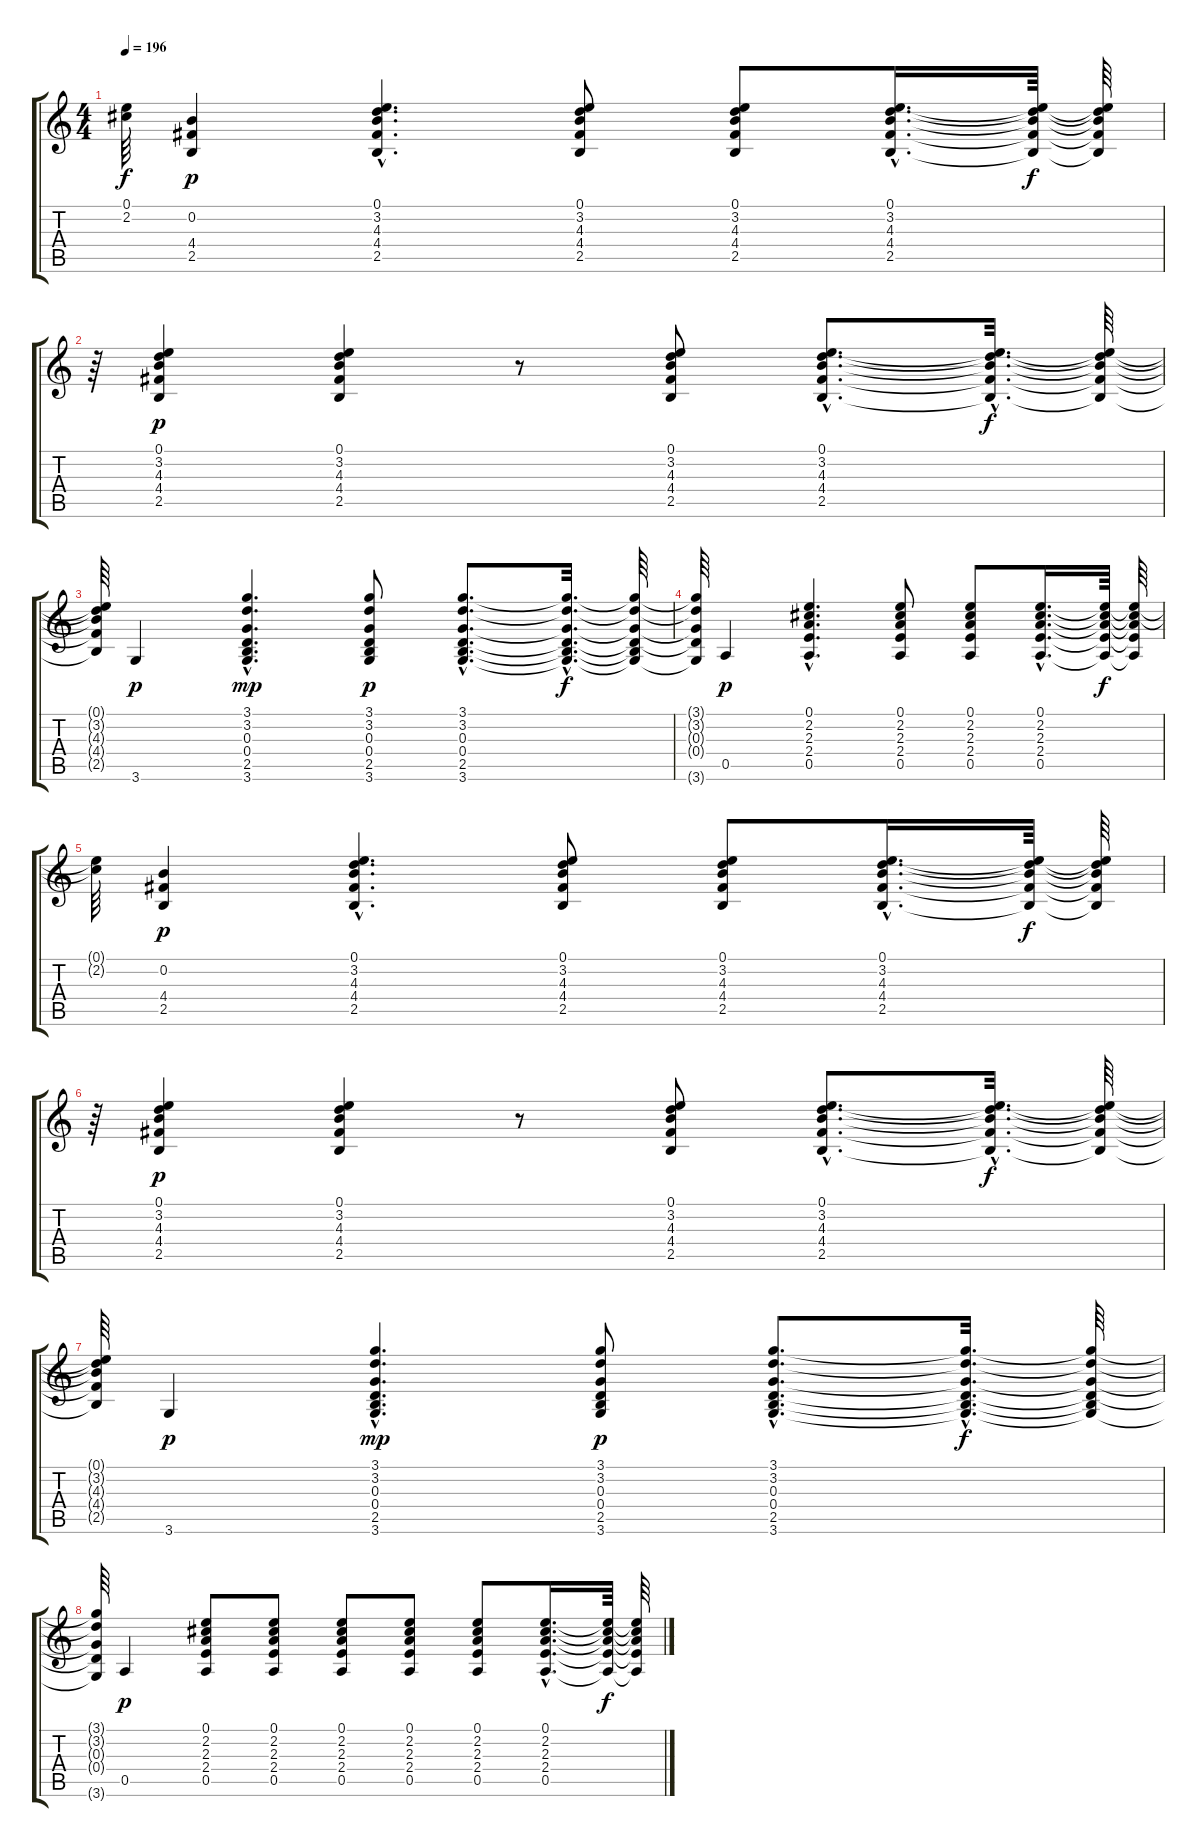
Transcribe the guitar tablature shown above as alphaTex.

\track "" {instrument acousticguitarsteel}
\staff {score tabs}
\tuning (E4 B3 G3 D3 A2 E2) {hide}
\ts (4 4)
\tempo 196
\clef g2
\ks c
(0.1{t} 2.2{t}).64{dy f} (0.2 4.4 2.5).4{dy p} (0.1{hac} 3.2{hac} 4.3{hac} 4.4{hac} 2.5{hac}).4{d} (0.1 3.2 4.3 4.4 2.5).8 (0.1 3.2 4.3 4.4 2.5).8 (0.1{hac} 3.2{hac} 4.3{hac} 4.4{hac} 2.5{hac}).16{d} (0.1{t} 3.2{t} 4.3{t} 4.4{t} 2.5{t}).64{dy f} (0.1{t} 3.2{t} 4.3{t} 4.4{t} 2.5{t}).64 |
r.64 (0.1 3.2 4.3 4.4 2.5).4{dy p} (0.1 3.2 4.3 4.4 2.5).4 r.8 (0.1 3.2 4.3 4.4 2.5).8 (0.1{hac} 3.2{hac} 4.3{hac} 4.4{hac} 2.5{hac}).8{d} (0.1{hac t} 3.2{hac t} 4.3{hac t} 4.4{hac t} 2.5{hac t}).32{d dy f} (0.1{t} 3.2{t} 4.3{t} 4.4{t} 2.5{t}).64 |
(0.1{t} 3.2{t} 4.3{t} 4.4{t} 2.5{t}).64 3.6.4{dy p} (3.1{hac} 3.2{hac} 0.3{hac} 0.4{hac} 2.5{hac} 3.6{hac}).4{d dy mp} (3.1 3.2 0.3 0.4 2.5 3.6).8{dy p} (3.1{hac} 3.2{hac} 0.3{hac} 0.4{hac} 2.5{hac} 3.6{hac}).8{d} (3.1{hac t} 3.2{hac t} 0.3{hac t} 0.4{hac t} 2.5{hac t} 3.6{hac t}).32{d dy f} (3.1{t} 3.2{t} 0.3{t} 0.4{t} 2.5{t} 3.6{t}).64 |
(3.1{t} 3.2{t} 0.3{t} 0.4{t} 3.6{t}).64 0.5.4{dy p} (0.1{hac} 2.2{hac} 2.3{hac} 2.4{hac} 0.5{hac}).4{d} (0.1 2.2 2.3 2.4 0.5).8 (0.1 2.2 2.3 2.4 0.5).8 (0.1{hac} 2.2{hac} 2.3{hac} 2.4{hac} 0.5{hac}).16{d} (0.1{t} 2.2{t} 2.3{t} 2.4{t} 0.5{t}).64{dy f} (0.1{t} 2.2{t} 2.3{t} 2.4{t} 0.5{t}).64 |
(0.1{t} 2.2{t}).64 (0.2 4.4 2.5).4{dy p} (0.1{hac} 3.2{hac} 4.3{hac} 4.4{hac} 2.5{hac}).4{d} (0.1 3.2 4.3 4.4 2.5).8 (0.1 3.2 4.3 4.4 2.5).8 (0.1{hac} 3.2{hac} 4.3{hac} 4.4{hac} 2.5{hac}).16{d} (0.1{t} 3.2{t} 4.3{t} 4.4{t} 2.5{t}).64{dy f} (0.1{t} 3.2{t} 4.3{t} 4.4{t} 2.5{t}).64 |
r.64 (0.1 3.2 4.3 4.4 2.5).4{dy p} (0.1 3.2 4.3 4.4 2.5).4 r.8 (0.1 3.2 4.3 4.4 2.5).8 (0.1{hac} 3.2{hac} 4.3{hac} 4.4{hac} 2.5{hac}).8{d} (0.1{hac t} 3.2{hac t} 4.3{hac t} 4.4{hac t} 2.5{hac t}).32{d dy f} (0.1{t} 3.2{t} 4.3{t} 4.4{t} 2.5{t}).64 |
(0.1{t} 3.2{t} 4.3{t} 4.4{t} 2.5{t}).64 3.6.4{dy p} (3.1{hac} 3.2{hac} 0.3{hac} 0.4{hac} 2.5{hac} 3.6{hac}).4{d dy mp} (3.1 3.2 0.3 0.4 2.5 3.6).8{dy p} (3.1{hac} 3.2{hac} 0.3{hac} 0.4{hac} 2.5{hac} 3.6{hac}).8{d} (3.1{hac t} 3.2{hac t} 0.3{hac t} 0.4{hac t} 2.5{hac t} 3.6{hac t}).32{d dy f} (3.1{t} 3.2{t} 0.3{t} 0.4{t} 2.5{t} 3.6{t}).64 |
(3.1{t} 3.2{t} 0.3{t} 0.4{t} 3.6{t}).64 0.5.4{dy p} (0.1 2.2 2.3 2.4 0.5).8 (0.1 2.2 2.3 2.4 0.5).8 (0.1 2.2 2.3 2.4 0.5).8 (0.1 2.2 2.3 2.4 0.5).8 (0.1 2.2 2.3 2.4 0.5).8 (0.1{hac} 2.2{hac} 2.3{hac} 2.4{hac} 0.5{hac}).16{d} (0.1{t} 2.2{t} 2.3{t} 2.4{t} 0.5{t}).64{dy f} (0.1{t} 2.2{t} 2.3{t} 2.4{t} 0.5{t}).64
